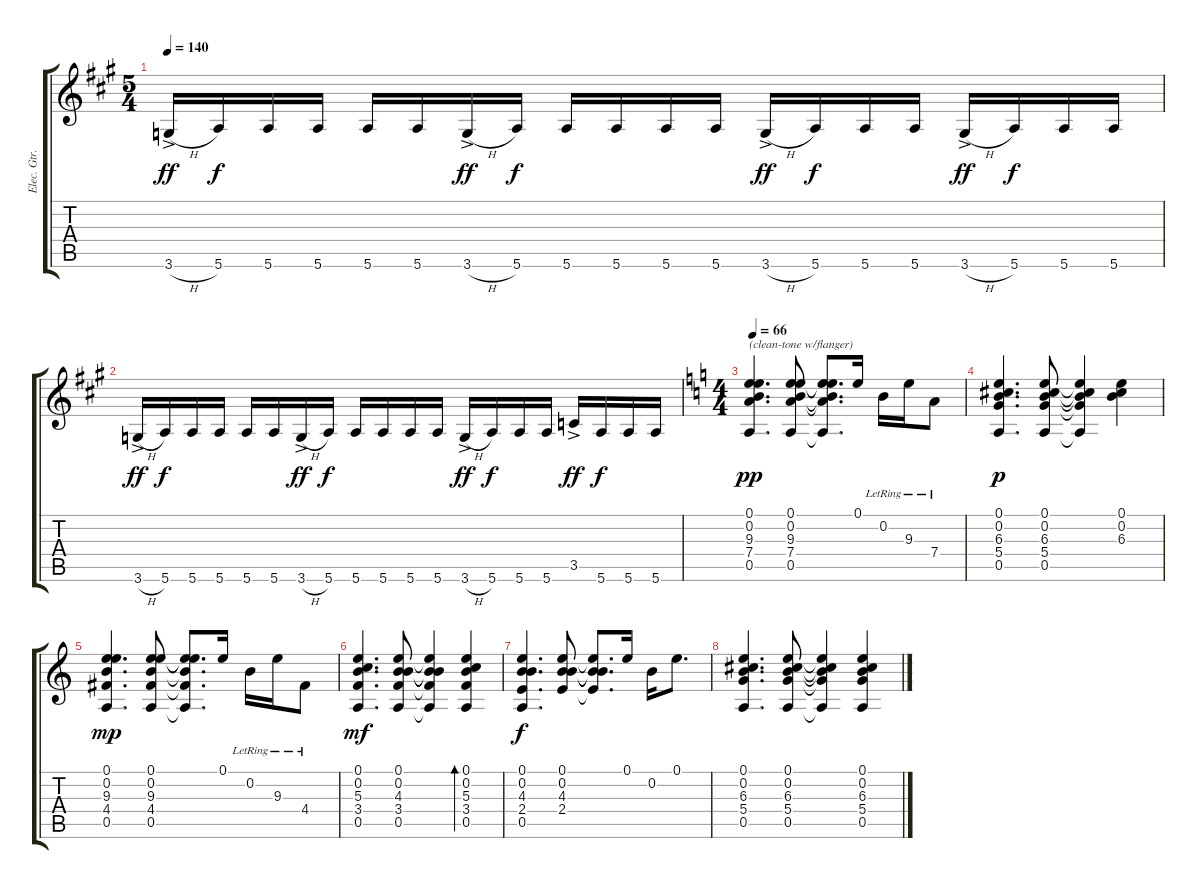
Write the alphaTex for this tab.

\track ("Elec. Gtr. 1" "Elec. Gtr.") {instrument distortionguitar}
\staff {score tabs}
\tuning (E4 B3 G3 D3 A2 E2) {hide}
\ts (5 4)
\tempo 140
\clef g2
\ks a
3.6{h ac}.16{dy ff} 5.6.16{dy f} 5.6.16 5.6.16 5.6.16 5.6.16 3.6{h ac}.16{dy ff} 5.6.16{dy f} 5.6.16 5.6.16 5.6.16 5.6.16 3.6{h ac}.16{dy ff} 5.6.16{dy f} 5.6.16 5.6.16 3.6{h ac}.16{dy ff} 5.6.16{dy f} 5.6.16 5.6.16 |
3.6{h ac}.16{dy ff} 5.6.16{dy f} 5.6.16 5.6.16 5.6.16 5.6.16 3.6{h ac}.16{dy ff} 5.6.16{dy f} 5.6.16 5.6.16 5.6.16 5.6.16 3.6{h ac}.16{dy ff} 5.6.16{dy f} 5.6.16 5.6.16 3.5{ac}.16{dy ff} 5.6.16{dy f} 5.6.16 5.6.16 |
\ts (4 4)
\tempo 66
\ks c
(0.1 0.2 9.3 7.4 0.5).4{d txt "(clean-tone w/flanger)" dy pp balance 0 instrument electricguitarclean} (0.1 0.2 9.3 7.4 0.5).8 (0.1{t} 0.2{t} 9.3{t} 7.4{t} 0.5{t}).8{d} 0.1.16 0.2{lr}.16 9.3{lr}.16 7.4{lr}.8 |
(0.1 0.2 6.3 5.4 0.5).4{d dy p} (0.1 0.2 6.3 5.4 0.5).8 (0.1{t} 0.2{t} 6.3{t} 5.4{t} 0.5{t}).4 (0.1 0.2 6.3).4 |
(0.1 0.2 9.3 4.4 0.5).4{d dy mp} (0.1 0.2 9.3 4.4 0.5).8 (0.1{t} 0.2{t} 9.3{t} 4.4{t} 0.5{t}).8{d} 0.1.16 0.2{lr}.16 9.3{lr}.16 4.4{lr}.8 |
(0.1 0.2 5.3 3.4 0.5).4{d dy mf} (0.1 0.2 4.3 3.4 0.5).8 (0.1{t} 0.2{t} 4.3{t} 3.4{t} 0.5{t}).4 (0.1 0.2 5.3 3.4 0.5).4{bd 60} |
(0.1 0.2 4.3 2.4 0.5).4{d dy f} (0.1 0.2 4.3 2.4).8 (0.1{t} 0.2{t} 4.3{t} 2.4{t}).8{d} 0.1.16 0.2.16 0.1.8{d} |
(0.1 0.2 6.3 5.4 0.5).4{d} (0.1 0.2 6.3 5.4 0.5).8 (0.1{t} 0.2{t} 6.3{t} 5.4{t} 0.5{t}).4 (0.1 0.2 6.3 5.4 0.5).4
